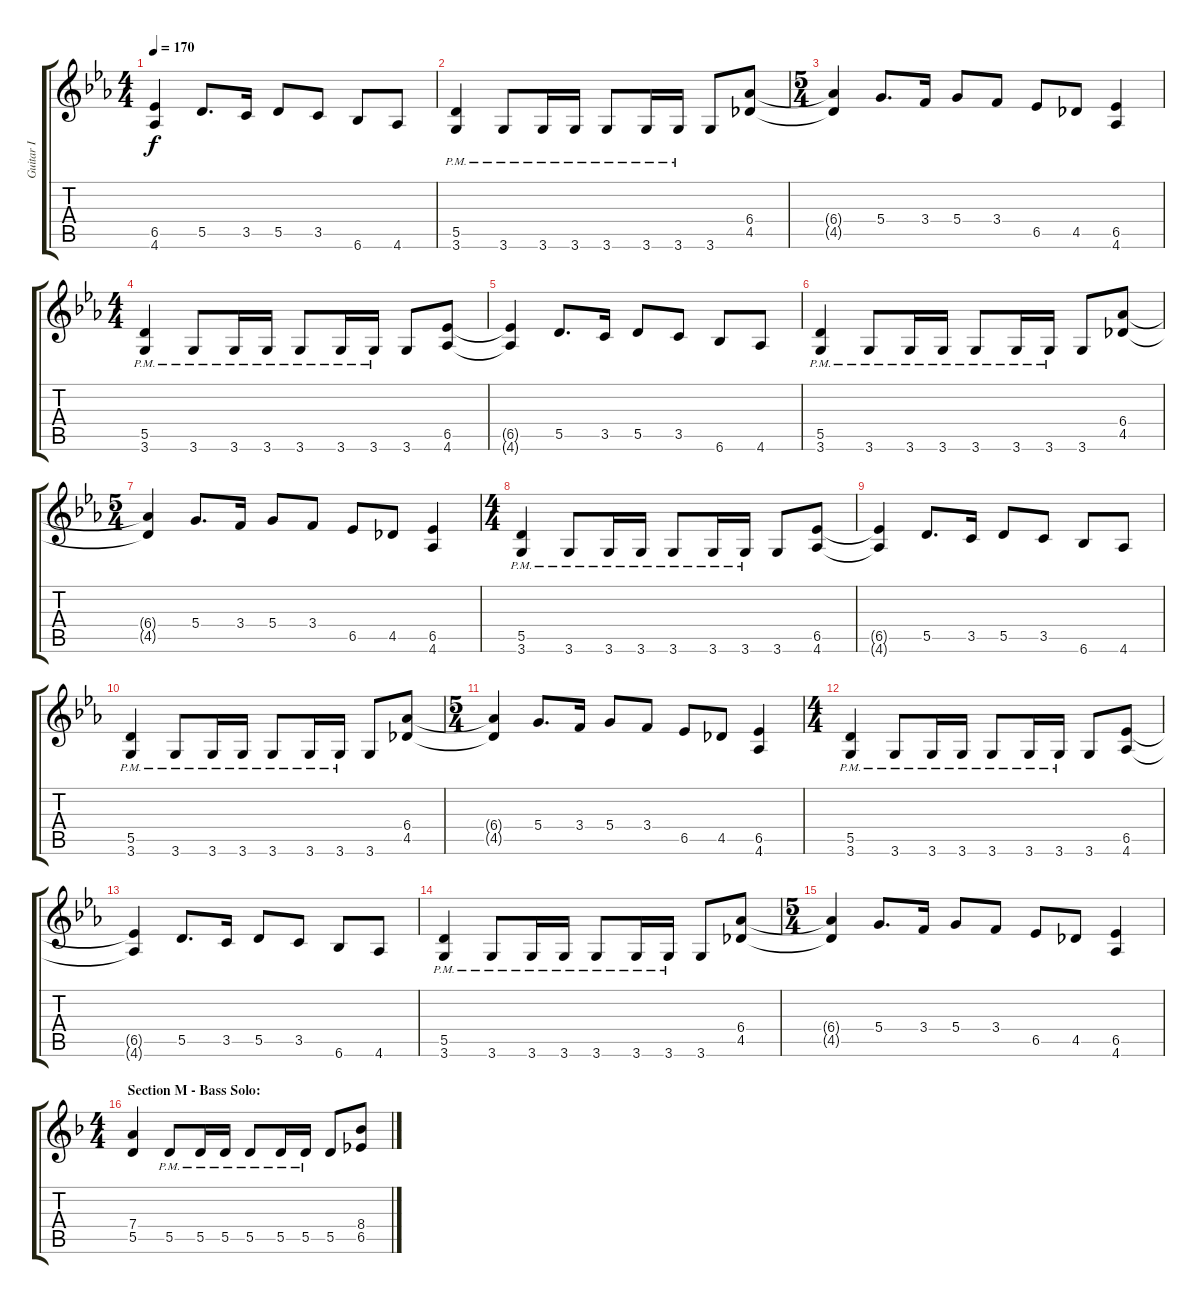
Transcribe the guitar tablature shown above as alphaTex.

\track ("Guitar I" "Guitar I") {instrument overdrivenguitar}
\staff {score tabs}
\tuning (E4 B3 G3 D3 A2 E2) {hide}
\ts (4 4)
\tempo 170
\clef g2
\ks eb
(6.5{t} 4.6{t}).4{dy f} 5.5.8{d} 3.5.16 5.5.8 3.5.8 6.6.8 4.6.8 |
(5.5{pm} 3.6{pm}).4 3.6{pm}.8 3.6{pm}.16 3.6{pm}.16 3.6{pm}.8 3.6{pm}.16 3.6{pm}.16 3.6.8 (6.4 4.5).8 |
\ts (5 4)
(6.4{t} 4.5{t}).4 5.4.8{d} 3.4.16 5.4.8 3.4.8 6.5.8 4.5.8 (6.5 4.6).4 |
\ts (4 4)
(5.5{pm} 3.6{pm}).4{volume 11 balance 8 instrument overdrivenguitar} 3.6{pm}.8 3.6{pm}.16 3.6{pm}.16 3.6{pm}.8 3.6{pm}.16 3.6{pm}.16 3.6.8 (6.5 4.6).8 |
(6.5{t} 4.6{t}).4 5.5.8{d} 3.5.16 5.5.8 3.5.8 6.6.8 4.6.8 |
(5.5{pm} 3.6{pm}).4 3.6{pm}.8 3.6{pm}.16 3.6{pm}.16 3.6{pm}.8 3.6{pm}.16 3.6{pm}.16 3.6.8 (6.4 4.5).8 |
\ts (5 4)
(6.4{t} 4.5{t}).4 5.4.8{d} 3.4.16 5.4.8 3.4.8 6.5.8 4.5.8 (6.5 4.6).4 |
\ts (4 4)
(5.5{pm} 3.6{pm}).4{volume 11 balance 8 instrument overdrivenguitar} 3.6{pm}.8 3.6{pm}.16 3.6{pm}.16 3.6{pm}.8 3.6{pm}.16 3.6{pm}.16 3.6.8 (6.5 4.6).8 |
(6.5{t} 4.6{t}).4 5.5.8{d} 3.5.16 5.5.8 3.5.8 6.6.8 4.6.8 |
(5.5{pm} 3.6{pm}).4 3.6{pm}.8 3.6{pm}.16 3.6{pm}.16 3.6{pm}.8 3.6{pm}.16 3.6{pm}.16 3.6.8 (6.4 4.5).8 |
\ts (5 4)
(6.4{t} 4.5{t}).4 5.4.8{d} 3.4.16 5.4.8 3.4.8 6.5.8 4.5.8 (6.5 4.6).4 |
\ts (4 4)
(5.5{pm} 3.6{pm}).4{volume 11 balance 8 instrument overdrivenguitar} 3.6{pm}.8 3.6{pm}.16 3.6{pm}.16 3.6{pm}.8 3.6{pm}.16 3.6{pm}.16 3.6.8 (6.5 4.6).8 |
(6.5{t} 4.6{t}).4 5.5.8{d} 3.5.16 5.5.8 3.5.8 6.6.8 4.6.8 |
(5.5{pm} 3.6{pm}).4 3.6{pm}.8 3.6{pm}.16 3.6{pm}.16 3.6{pm}.8 3.6{pm}.16 3.6{pm}.16 3.6.8 (6.4 4.5).8 |
\ts (5 4)
(6.4{t} 4.5{t}).4 5.4.8{d} 3.4.16 5.4.8 3.4.8 6.5.8 4.5.8 (6.5 4.6).4 |
\ts (4 4)
\section ("" "Section M - Bass Solo:")
\ks f
(7.4 5.5).4 5.5{pm}.8 5.5{pm}.16 5.5{pm}.16 5.5{pm}.8 5.5{pm}.16 5.5{pm}.16 5.5.8 (8.4 6.5).8
